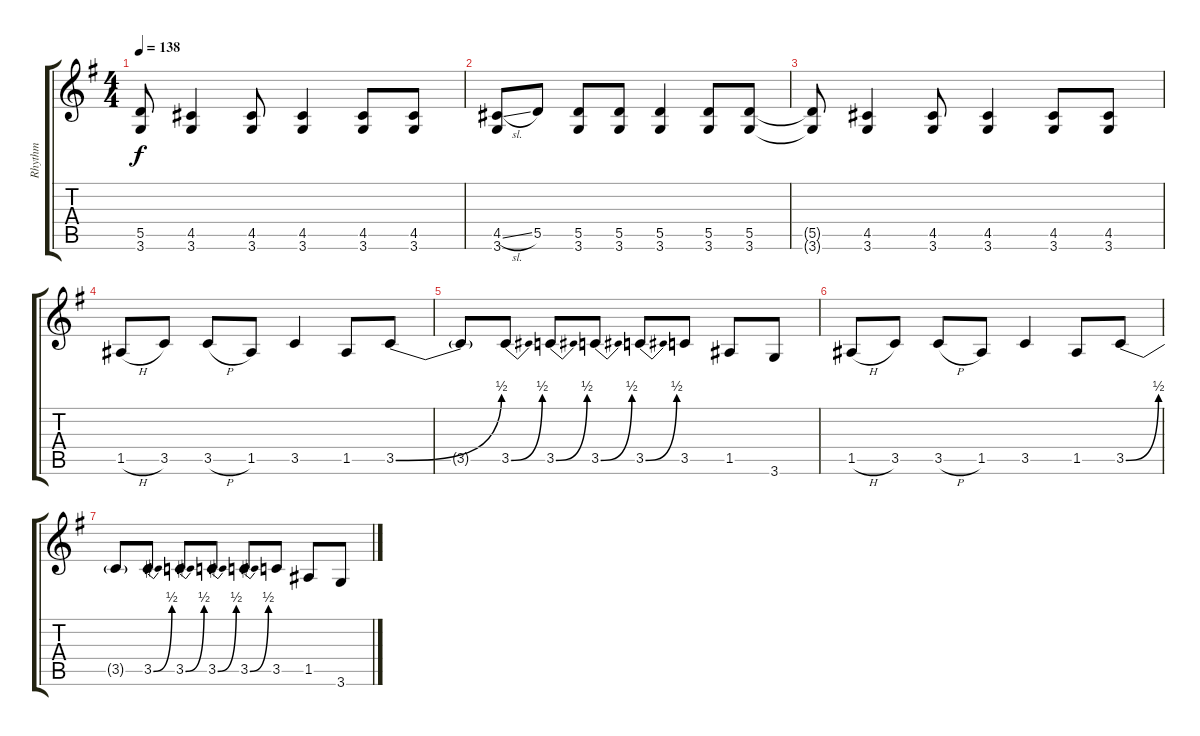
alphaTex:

\track ("Rhythm" "Rhythm") {instrument overdrivenguitar}
\staff {score tabs}
\tuning (E4 B3 G3 D3 A2 E2) {hide}
\ts (4 4)
\tempo 138
\clef g2
\ks g
(5.5{t} 3.6{t}).8{dy f} (4.5 3.6).4 (4.5 3.6).8 (4.5 3.6).4 (4.5 3.6).8 (4.5 3.6).8 |
(4.5{sl} 3.6).8 5.5.8 (5.5 3.6).8 (5.5 3.6).8 (5.5 3.6).4 (5.5 3.6).8 (5.5 3.6).8 |
(5.5{t} 3.6{t}).8 (4.5 3.6).4 (4.5 3.6).8 (4.5 3.6).4 (4.5 3.6).8 (4.5 3.6).8 |
1.5{h}.8 3.5.8 3.5{h}.8 1.5.8 3.5.4 1.5.8 3.5{be (bend 0 0 60 2)}.8 |
3.5{t}.8 3.5{be (bend 0 0 60 2)}.8 3.5{be (bend 0 0 60 2)}.8 3.5{be (bend 0 0 60 2)}.8 3.5{be (bend 0 0 60 2)}.8 3.5.8 1.5.8 3.6.8 |
1.5{h}.8 3.5.8 3.5{h}.8 1.5.8 3.5.4 1.5.8 3.5{be (bend 0 0 60 2)}.8 |
3.5{t}.8 3.5{be (bend 0 0 60 2)}.8 3.5{be (bend 0 0 60 2)}.8 3.5{be (bend 0 0 60 2)}.8 3.5{be (bend 0 0 60 2)}.8 3.5.8 1.5.8 3.6.8
